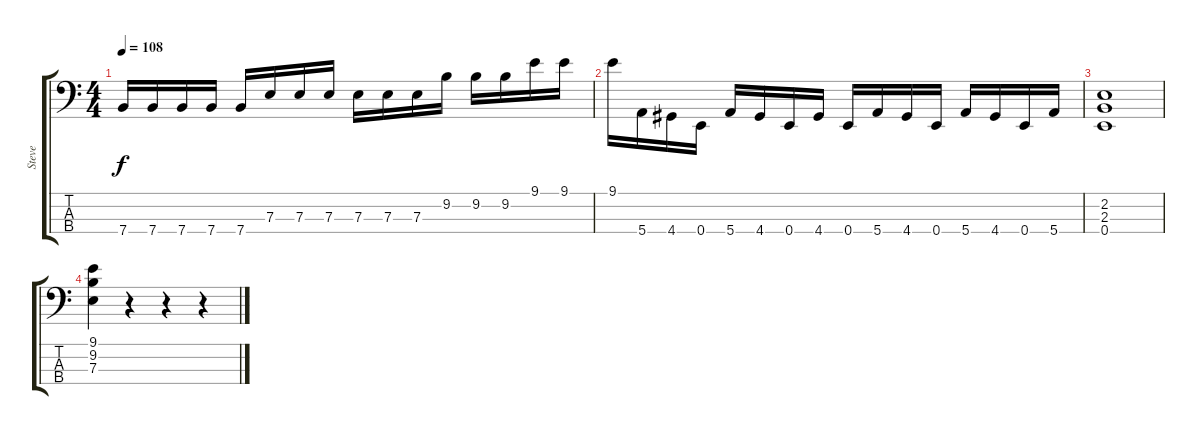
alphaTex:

\track ("Steve" "Steve") {instrument electricbassfinger}
\staff {score tabs}
\tuning (G2 D2 A1 E1) {hide}
\ts (4 4)
\tempo 108
\clef f4
\ks c
7.4.16{dy f} 7.4.16 7.4.16 7.4.16 7.4.16 7.3.16 7.3.16 7.3.16 7.3.16 7.3.16 7.3.16 9.2.16 9.2.16 9.2.16 9.1.16 9.1.16 |
9.1.16 5.4.16 4.4.16 0.4.16 5.4.16 4.4.16 0.4.16 4.4.16 0.4.16 5.4.16 4.4.16 0.4.16 5.4.16 4.4.16 0.4.16 5.4.16 |
(2.2 2.3 0.4).1 |
(9.1 9.2 7.3).4 r.4 r.4 r.4
